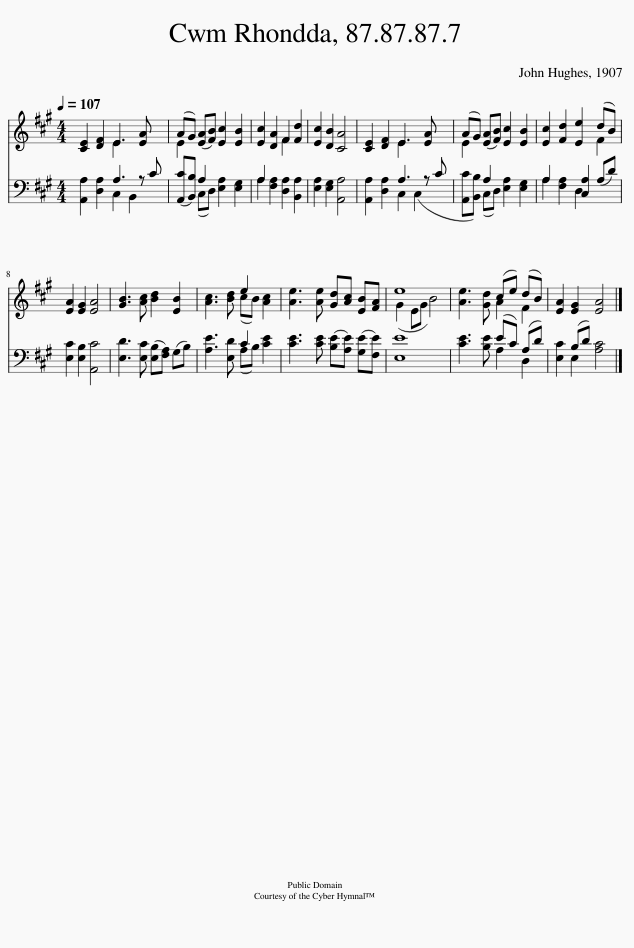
X:1
%%score ( 1 2 ) ( 3 4 )
L:1/8
Q:1/4=107
M:4/4
I:linebreak $
K:none
V:1 treble transpose="-2 "
V:2 treble transpose="-2 "
V:3 bass transpose="-2 "
V:4 bass transpose="-2 "
V:1
[K:A] [CE]2 [DF]2 E3 [EA] x | (AG) ([EA][FB]) [Ec]2 [EB]2 | [Ec]2 [DA]2 F2 [Fd]2 | [Ec]2 [DB]2 [CA]4 | [CE]2 [DF]2 E3 [EA] x | %5
 (AG) ([EA][FB]) [Ec]2 [EB]2 | [Ec]2 [Fd]2 [Ee]2 (dB) |$ [EA]2 [EG]2 [EA]4 | [GB]3 [Ac] [Bd]2 [EB]2 | [Ac]3 [Bd] e2 [Ac]2 | %10
 [Ae]3 [Ae] [Gd][Ac] [EB][FA] | e8 | [Ae]3 [Gd] (ce) (dB) | [EA]2 [EG]2 [EA]4 |] %14
V:2
[K:A] x4 E3 x2 | E2 x6 | x4 F2 x2 | x8 | x4 E3 x2 | %5
 E2 x6 | x6 F2 |$ x8 | x8 | x4 (cB) x2 | %10
 x8 | (G2 EG B4) | x4 A2 F2 | x8 |] %14
V:3
[K:A] [A,,A,]2 [D,A,]2 A,3 z C | ([A,,C][B,,B,]) A,2 [E,A,]2 [E,G,]2 | A,2 [F,A,]2 [D,A,]2 [B,,A,]2 | [E,A,]2 [E,G,]2 [A,,A,]4 | [A,,A,]2 [D,A,]2 A,3 z C | %5
 [A,,C][B,,B,] A,2 [E,A,]2 [E,G,]2 | A,2 [F,A,]2 [C,A,]2 (A,D) |$ [E,C]2 [E,B,]2 [A,,C]4 | [E,D]3 [E,C] ([E,B,][F,A,]) (G,B,) | [A,E]3 [E,D] C2 [CE]2 | %10
 [CE]3 [CE] ([B,E][A,E]) ([G,E][F,E]) | [E,E]8 | [CE]3 [B,E] (EC) (A,D) | [E,C]2 (B,D) [A,C]4 |] %14
V:4
[K:A] x4 C,2 B,,2 x | x2 (C,D,) x4 | A,2 x6 | x8 | x4 C,2 C,2 x | %5
 x2 (C,D,) x4 | A,2 x2 D,2 x2 |$ x8 | x8 | x4 (A,B,) x2 | %10
 x8 | x8 | x4 A,2 D,2 | x2 E,2 x4 |] %14
